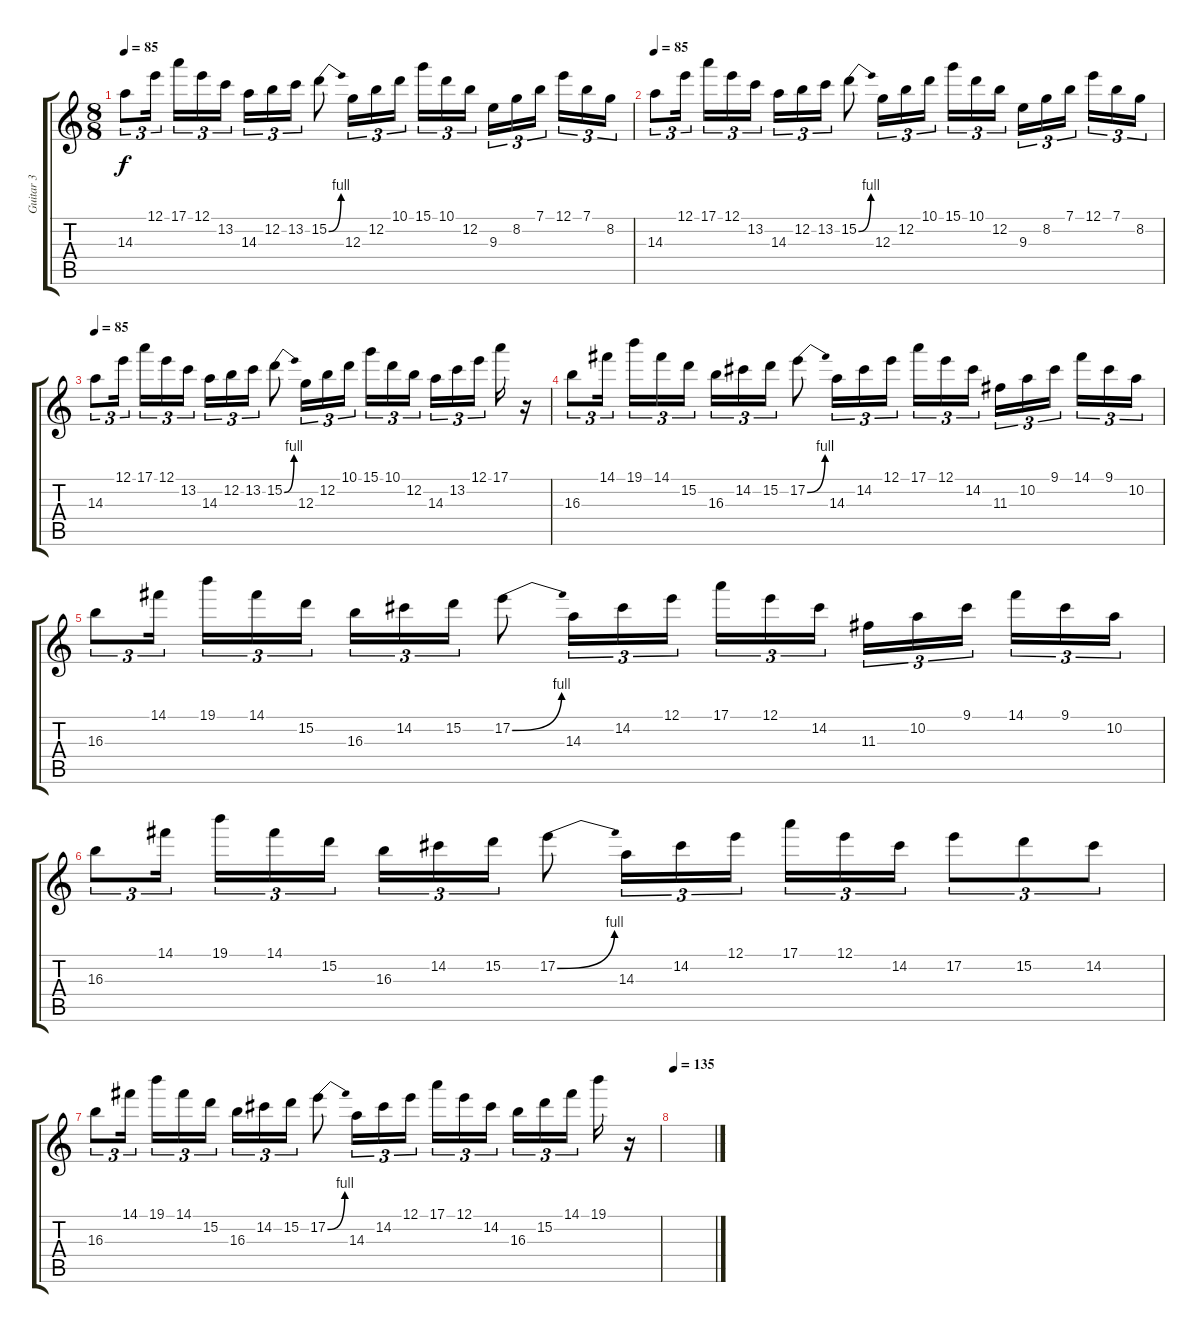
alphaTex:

\track ("Guitar 3" "Guitar 3") {instrument distortionguitar}
\staff {score tabs}
\tuning (E4 B3 G3 D3 A2 E2) {hide}
\ts (8 8)
\tempo 85
\clef g2
\ks c
14.3.8{tu (3 2) dy f} 12.1.16{tu (3 2)} 17.1.16{tu (3 2)} 12.1.16{tu (3 2)} 13.2.16{tu (3 2)} 14.3.16{tu (3 2)} 12.2.16{tu (3 2)} 13.2.16{tu (3 2)} 15.2{be (bend 0 0 60 4)}.8 12.3.16{tu (3 2)} 12.2.16{tu (3 2)} 10.1.16{tu (3 2)} 15.1.16{tu (3 2)} 10.1.16{tu (3 2)} 12.2.16{tu (3 2)} 9.3.16{tu (3 2)} 8.2.16{tu (3 2)} 7.1.16{tu (3 2)} 12.1.16{tu (3 2)} 7.1.16{tu (3 2)} 8.2.16{tu (3 2)} |
\tempo 85
14.3.8{tu (3 2)} 12.1.16{tu (3 2)} 17.1.16{tu (3 2)} 12.1.16{tu (3 2)} 13.2.16{tu (3 2)} 14.3.16{tu (3 2)} 12.2.16{tu (3 2)} 13.2.16{tu (3 2)} 15.2{be (bend 0 0 60 4)}.8 12.3.16{tu (3 2)} 12.2.16{tu (3 2)} 10.1.16{tu (3 2)} 15.1.16{tu (3 2)} 10.1.16{tu (3 2)} 12.2.16{tu (3 2)} 9.3.16{tu (3 2)} 8.2.16{tu (3 2)} 7.1.16{tu (3 2)} 12.1.16{tu (3 2)} 7.1.16{tu (3 2)} 8.2.16{tu (3 2)} |
\tempo 85
14.3.8{tu (3 2)} 12.1.16{tu (3 2)} 17.1.16{tu (3 2)} 12.1.16{tu (3 2)} 13.2.16{tu (3 2)} 14.3.16{tu (3 2)} 12.2.16{tu (3 2)} 13.2.16{tu (3 2)} 15.2{be (bend 0 0 60 4)}.8 12.3.16{tu (3 2)} 12.2.16{tu (3 2)} 10.1.16{tu (3 2)} 15.1.16{tu (3 2)} 10.1.16{tu (3 2)} 12.2.16{tu (3 2)} 14.3.16{tu (3 2)} 13.2.16{tu (3 2)} 12.1.16{tu (3 2)} 17.1.16 r.16 |
16.3.8{tu (3 2)} 14.1.16{tu (3 2)} 19.1.16{tu (3 2)} 14.1.16{tu (3 2)} 15.2.16{tu (3 2)} 16.3.16{tu (3 2)} 14.2.16{tu (3 2)} 15.2.16{tu (3 2)} 17.2{be (bend 0 0 60 4)}.8 14.3.16{tu (3 2)} 14.2.16{tu (3 2)} 12.1.16{tu (3 2)} 17.1.16{tu (3 2)} 12.1.16{tu (3 2)} 14.2.16{tu (3 2)} 11.3.16{tu (3 2)} 10.2.16{tu (3 2)} 9.1.16{tu (3 2)} 14.1.16{tu (3 2)} 9.1.16{tu (3 2)} 10.2.16{tu (3 2)} |
16.3.8{tu (3 2)} 14.1.16{tu (3 2)} 19.1.16{tu (3 2)} 14.1.16{tu (3 2)} 15.2.16{tu (3 2)} 16.3.16{tu (3 2)} 14.2.16{tu (3 2)} 15.2.16{tu (3 2)} 17.2{be (bend 0 0 60 4)}.8 14.3.16{tu (3 2)} 14.2.16{tu (3 2)} 12.1.16{tu (3 2)} 17.1.16{tu (3 2)} 12.1.16{tu (3 2)} 14.2.16{tu (3 2)} 11.3.16{tu (3 2)} 10.2.16{tu (3 2)} 9.1.16{tu (3 2)} 14.1.16{tu (3 2)} 9.1.16{tu (3 2)} 10.2.16{tu (3 2)} |
16.3.8{tu (3 2)} 14.1.16{tu (3 2)} 19.1.16{tu (3 2)} 14.1.16{tu (3 2)} 15.2.16{tu (3 2)} 16.3.16{tu (3 2)} 14.2.16{tu (3 2)} 15.2.16{tu (3 2)} 17.2{be (bend 0 0 60 4)}.8 14.3.16{tu (3 2)} 14.2.16{tu (3 2)} 12.1.16{tu (3 2)} 17.1.16{tu (3 2)} 12.1.16{tu (3 2)} 14.2.16{tu (3 2)} 17.2.8{tu (3 2)} 15.2.8{tu (3 2)} 14.2.8{tu (3 2)} |
16.3.8{tu (3 2)} 14.1.16{tu (3 2)} 19.1.16{tu (3 2)} 14.1.16{tu (3 2)} 15.2.16{tu (3 2)} 16.3.16{tu (3 2)} 14.2.16{tu (3 2)} 15.2.16{tu (3 2)} 17.2{be (bend 0 0 60 4)}.8 14.3.16{tu (3 2)} 14.2.16{tu (3 2)} 12.1.16{tu (3 2)} 17.1.16{tu (3 2)} 12.1.16{tu (3 2)} 14.2.16{tu (3 2)} 16.3.16{tu (3 2)} 15.2.16{tu (3 2)} 14.1.16{tu (3 2)} 19.1.16 r.16 |
\tempo 135
